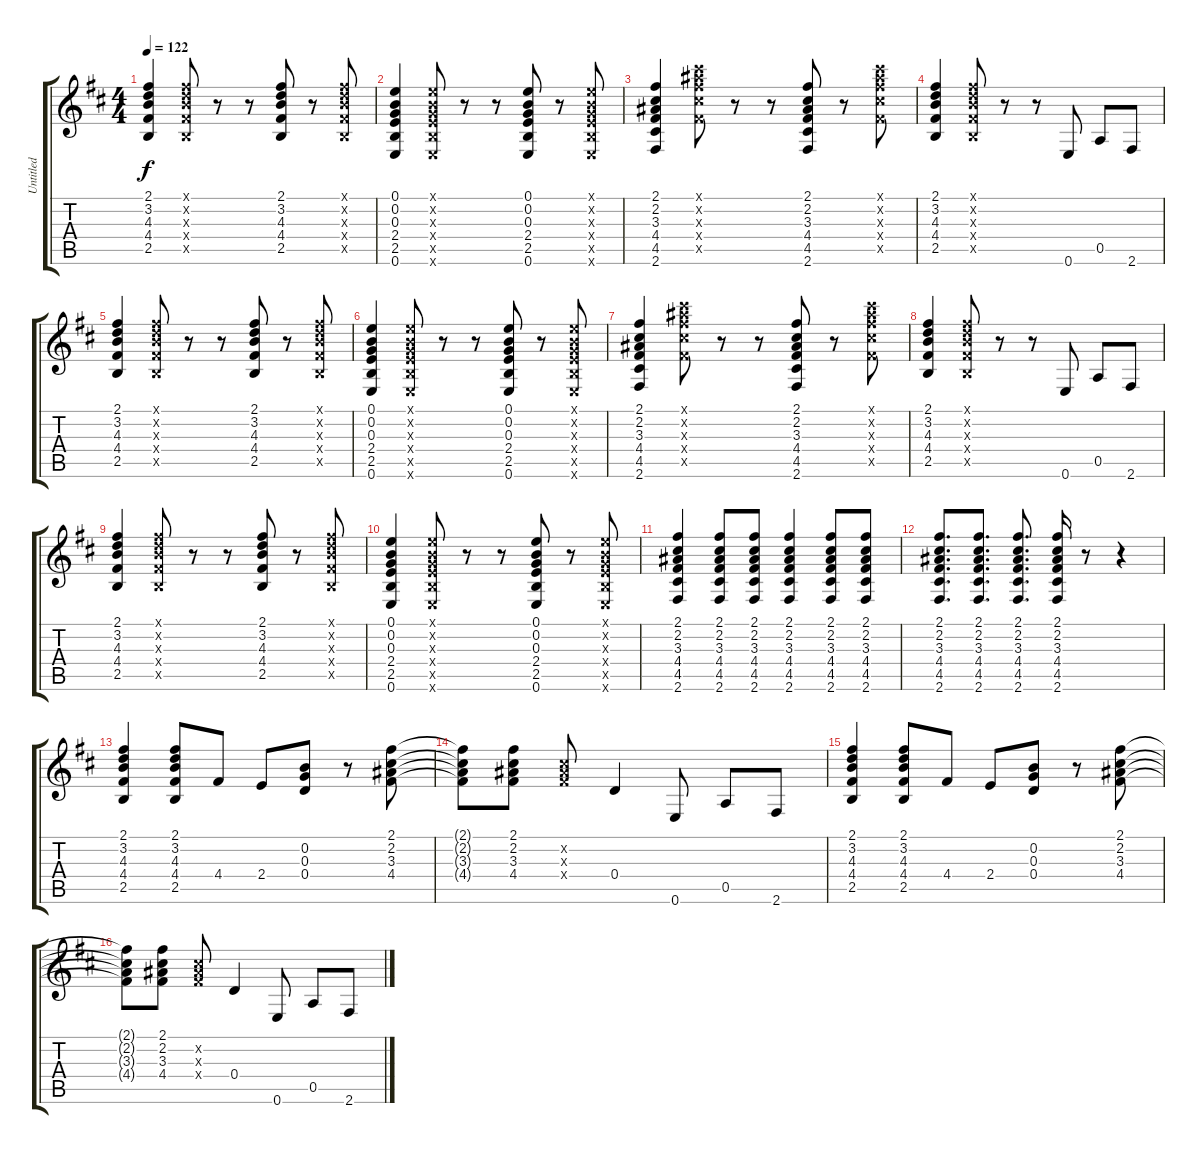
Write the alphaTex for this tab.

\track ("Untitled" "Untitled") {instrument distortionguitar}
\staff {score tabs}
\tuning (E4 B3 G3 D3 A2 E2) {hide}
\ts (4 4)
\tempo 122
\clef g2
\ks d
(2.1 3.2 4.3 4.4 2.5).4{dy f} (2.1{x} 3.2{x} 4.3{x} 4.4{x} 2.5{x}).8 r.8 r.8 (2.1 3.2 4.3 4.4 2.5).8 r.8 (2.1{x} 3.2{x} 4.3{x} 4.4{x} 2.5{x}).8 |
(0.1 0.2 0.3 2.4 2.5 0.6).4 (0.1{x} 0.2{x} 0.3{x} 2.4{x} 2.5{x} 0.6{x}).8 r.8 r.8 (0.1 0.2 0.3 2.4 2.5 0.6).8 r.8 (0.1{x} 0.2{x} 0.3{x} 2.4{x} 2.5{x} 0.6{x}).8 |
(2.1 2.2 3.3 4.4 4.5 2.6).4 (9.1{x} 11.2{x} 11.3{x} 11.4{x} 9.5{x}).8 r.8 r.8 (2.1 2.2 3.3 4.4 4.5 2.6).8 r.8 (9.1{x} 11.2{x} 11.3{x} 11.4{x} 9.5{x}).8 |
(2.1 3.2 4.3 4.4 2.5).4 (2.1{x} 3.2{x} 4.3{x} 4.4{x} 2.5{x}).8 r.8 r.8 0.6.8 0.5.8 2.6.8 |
(2.1 3.2 4.3 4.4 2.5).4 (2.1{x} 3.2{x} 4.3{x} 4.4{x} 2.5{x}).8 r.8 r.8 (2.1 3.2 4.3 4.4 2.5).8 r.8 (2.1{x} 3.2{x} 4.3{x} 4.4{x} 2.5{x}).8 |
(0.1 0.2 0.3 2.4 2.5 0.6).4 (0.1{x} 0.2{x} 0.3{x} 2.4{x} 2.5{x} 0.6{x}).8 r.8 r.8 (0.1 0.2 0.3 2.4 2.5 0.6).8 r.8 (0.1{x} 0.2{x} 0.3{x} 2.4{x} 2.5{x} 0.6{x}).8 |
(2.1 2.2 3.3 4.4 4.5 2.6).4 (9.1{x} 11.2{x} 11.3{x} 11.4{x} 9.5{x}).8 r.8 r.8 (2.1 2.2 3.3 4.4 4.5 2.6).8 r.8 (9.1{x} 11.2{x} 11.3{x} 11.4{x} 9.5{x}).8 |
(2.1 3.2 4.3 4.4 2.5).4 (2.1{x} 3.2{x} 4.3{x} 4.4{x} 2.5{x}).8 r.8 r.8 0.6.8 0.5.8 2.6.8 |
(2.1 3.2 4.3 4.4 2.5).4 (2.1{x} 3.2{x} 4.3{x} 4.4{x} 2.5{x}).8 r.8 r.8 (2.1 3.2 4.3 4.4 2.5).8 r.8 (2.1{x} 3.2{x} 4.3{x} 4.4{x} 2.5{x}).8 |
(0.1 0.2 0.3 2.4 2.5 0.6).4 (0.1{x} 0.2{x} 0.3{x} 2.4{x} 2.5{x} 0.6{x}).8 r.8 r.8 (0.1 0.2 0.3 2.4 2.5 0.6).8 r.8 (0.1{x} 0.2{x} 0.3{x} 2.4{x} 2.5{x} 0.6{x}).8 |
(2.1 2.2 3.3 4.4 4.5 2.6).4 (2.1 2.2 3.3 4.4 4.5 2.6).8 (2.1 2.2 3.3 4.4 4.5 2.6).8 (2.1 2.2 3.3 4.4 4.5 2.6).4 (2.1 2.2 3.3 4.4 4.5 2.6).8 (2.1 2.2 3.3 4.4 4.5 2.6).8 |
(2.1 2.2 3.3 4.4 4.5 2.6).8{d} (2.1 2.2 3.3 4.4 4.5 2.6).8{d} (2.1 2.2 3.3 4.4 4.5 2.6).8{d} (2.1 2.2 3.3 4.4 4.5 2.6).16 r.8 r.4 |
(2.1 3.2 4.3 4.4 2.5).4 (2.1 3.2 4.3 4.4 2.5).8 4.4.8 2.4.8 (0.2 0.3 0.4).8 r.8 (2.1 2.2 3.3 4.4).8 |
(2.1{t} 2.2{t} 3.3{t} 4.4{t}).8 (2.1 2.2 3.3 4.4).8 (2.2{x} 3.3{x} 4.4{x}).8 0.4.4 0.6.8 0.5.8 2.6.8 |
(2.1 3.2 4.3 4.4 2.5).4 (2.1 3.2 4.3 4.4 2.5).8 4.4.8 2.4.8 (0.2 0.3 0.4).8 r.8 (2.1 2.2 3.3 4.4).8 |
(2.1{t} 2.2{t} 3.3{t} 4.4{t}).8 (2.1 2.2 3.3 4.4).8 (2.2{x} 3.3{x} 4.4{x}).8 0.4.4 0.6.8 0.5.8 2.6.8
